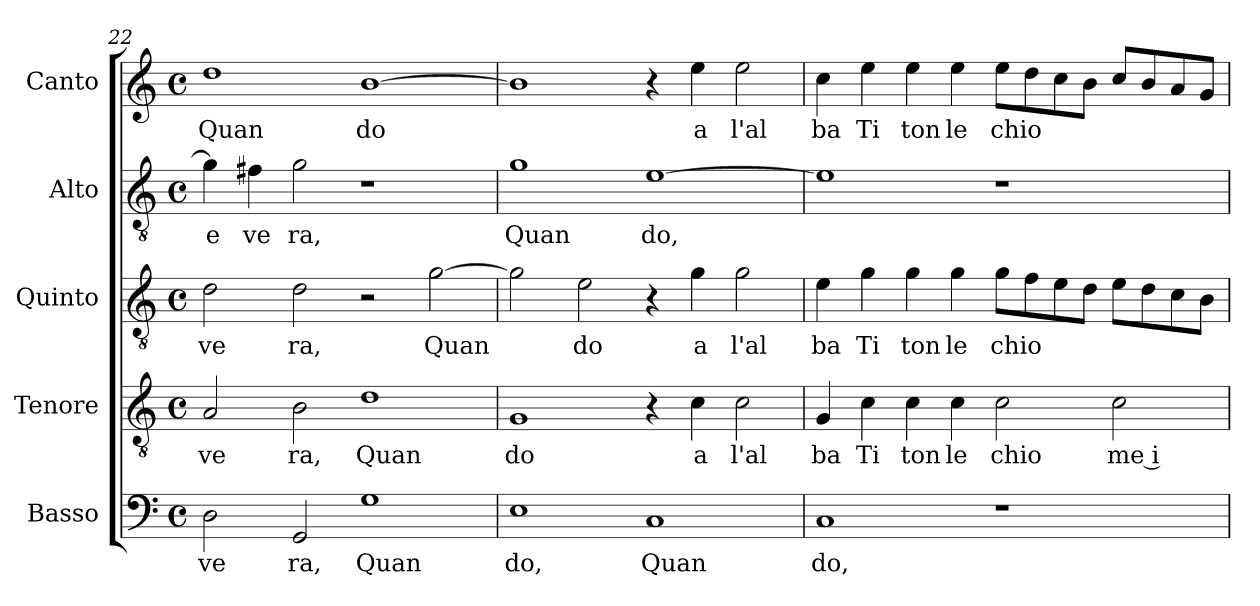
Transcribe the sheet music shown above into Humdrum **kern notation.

**kern	**text	**kern	**text	**kern	**text	**kern	**text	**kern	**text
*part5	*part5	*part4	*part4	*part3	*part3	*part2	*part2	*part1	*part1
*staff5	*staff5	*staff4	*staff4	*staff3	*staff3	*staff2	*staff2	*staff1	*staff1
*I"Basso	*	*I"Tenore	*	*I"Quinto	*	*I"Alto	*	*I"Canto	*
*clefF4	*	*clefGv2	*	*clefGv2	*	*clefGv2	*	*clefG2	*
*M4/4	*	*M4/4	*	*M4/4	*	*M4/4	*	*M4/4	*
*met(c)	*	*met(c)	*	*met(c)	*	*met(c)	*	*met(c)	*
=22	=22	=22	=22	=22	=22	=22	=22	=22	=22
!	!LO:LY:b:cj	!	!LO:LY:b:cj	!	!LO:LY:b:cj	!	!LO:LY:b:rj	!	!LO:LY:b:cj
2D\	ve	2A/	ve	2d\	ve	4g\]	e	1dd	Quan
!	!	!	!	!	!	!	!LO:LY:b:cj	!	!
.	.	.	.	.	.	4f#X\	ve	.	.
!	!LO:LY:b:cj	!	!LO:LY:b:cj	!	!LO:LY:b:cj	!	!LO:LY:b:cj	!	!
2GG/	ra,	2B\	ra,	2d\	ra,	2g\	ra,	.	.
!	!LO:LY:b:cj	!	!LO:LY:b:cj	!	!	!	!	!	!LO:LY:b:cj
1G	Quan	1d	Quan	2r	.	1r	.	[>1b	do
!	!	!	!	!	!LO:LY:b	!	!	!	!
.	.	.	.	[>2g\	Quan	.	.	.	.
=23	=23	=23	=23	=23	=23	=23	=23	=23	=23
!	!LO:LY:b:cj	!	!LO:LY:b:cj	!	!	!	!LO:LY:b:cj	!	!
1E	do,	1G	do	2g\]	.	1g	Quan	1b]	.
!	!	!	!	!	!LO:LY:b:cj	!	!	!	!
.	.	.	.	2e\	do	.	.	.	.
!	!LO:LY:b:cj	!	!	!	!	!	!LO:LY:b:cj	!	!
1C	Quan	4r	.	4r	.	[>1e	do,	4r	.
!	!	!	!LO:LY:b:cj	!	!LO:LY:b:cj	!	!	!	!LO:LY:b:cj
.	.	4c\	a	4g\	a	.	.	4ee\	a
!	!	!	!LO:LY:b:cj	!	!LO:LY:b:cj	!	!	!	!LO:LY:b:cj
.	.	2c\	l'al	2g\	l'al	.	.	2ee\	l'al
=24	=24	=24	=24	=24	=24	=24	=24	=24	=24
!	!LO:LY:b:cj	!	!LO:LY:b:cj	!	!LO:LY:b:cj	!	!	!	!LO:LY:b:cj
1C	do,	4G/	ba	4e\	ba	1e]	.	4cc\	ba
!	!	!	!LO:LY:b:cj	!	!LO:LY:b:cj	!	!	!	!LO:LY:b:cj
.	.	4c\	Ti	4g\	Ti	.	.	4ee\	Ti
!	!	!	!LO:LY:b:cj	!	!LO:LY:b:cj	!	!	!	!LO:LY:b:cj
.	.	4c\	ton	4g\	ton	.	.	4ee\	ton
!	!	!	!LO:LY:b:cj	!	!LO:LY:b:cj	!	!	!	!LO:LY:b:cj
.	.	4c\	le	4g\	le	.	.	4ee\	le
!	!	!	!LO:LY:b:cj	!	!LO:LY:b	!	!	!	!LO:LY:b
1r	.	2c\	chio	8g\L	chio	1r	.	8ee\L	chio
.	.	.	.	8f\	.	.	.	8dd\	.
.	.	.	.	8e\	.	.	.	8cc\	.
.	.	.	.	8d\J	.	.	.	8b\J	.
!	!	!	!LO:LY:b:cj	!	!	!	!	!	!
.	.	2c\	me i	8e\L	.	.	.	8cc/L	.
.	.	.	.	8d\	.	.	.	8b/	.
.	.	.	.	8c\	.	.	.	8a/	.
.	.	.	.	8B\J	.	.	.	8g/J	.
=	=	=	=	=	=	=	=	=	=
*-	*-	*-	*-	*-	*-	*-	*-	*-	*-
